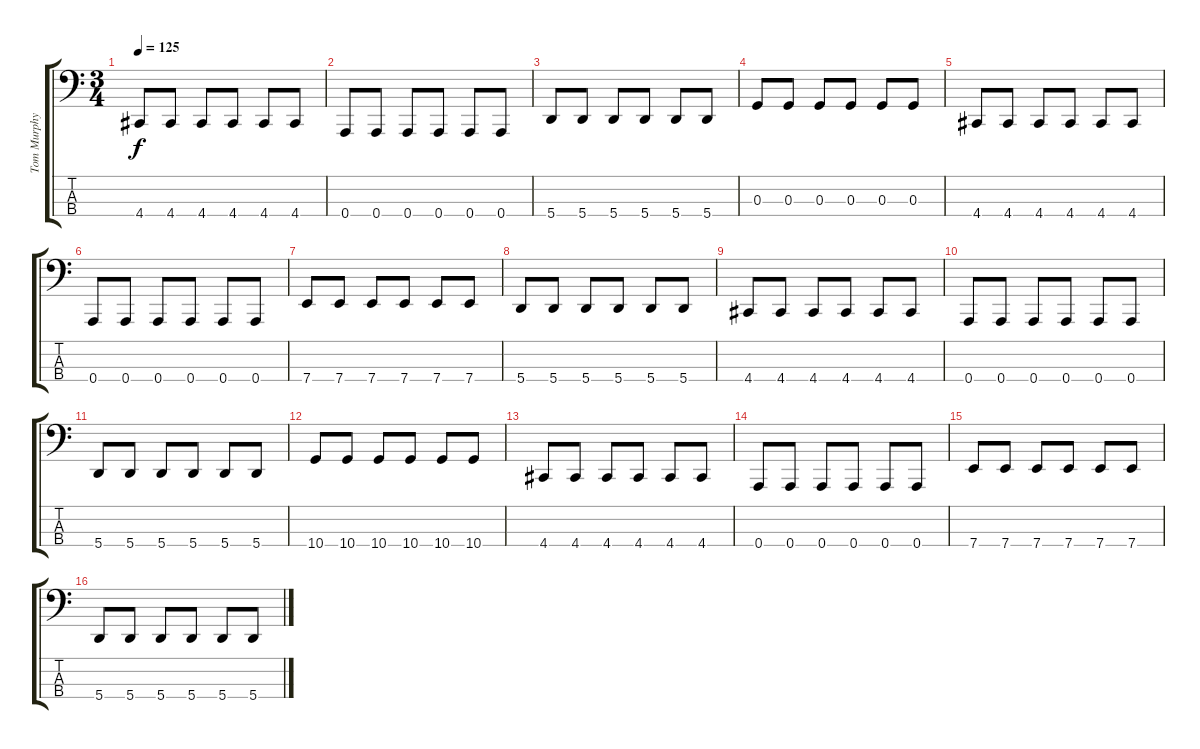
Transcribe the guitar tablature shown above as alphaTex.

\track ("Tom Murphy" "Tom Murphy") {instrument electricbassfinger}
\staff {score tabs}
\tuning (F2 C2 G1 A0) {hide}
\ts (3 4)
\tempo 125
\clef f4
\ks c
4.4.8{dy f} 4.4.8 4.4.8 4.4.8 4.4.8 4.4.8 |
0.4.8 0.4.8 0.4.8 0.4.8 0.4.8 0.4.8 |
5.4.8 5.4.8 5.4.8 5.4.8 5.4.8 5.4.8 |
0.3.8 0.3.8 0.3.8 0.3.8 0.3.8 0.3.8 |
4.4.8 4.4.8 4.4.8 4.4.8 4.4.8 4.4.8 |
0.4.8 0.4.8 0.4.8 0.4.8 0.4.8 0.4.8 |
7.4.8 7.4.8 7.4.8 7.4.8 7.4.8 7.4.8 |
5.4.8 5.4.8 5.4.8 5.4.8 5.4.8 5.4.8 |
4.4.8 4.4.8 4.4.8 4.4.8 4.4.8 4.4.8 |
0.4.8 0.4.8 0.4.8 0.4.8 0.4.8 0.4.8 |
5.4.8 5.4.8 5.4.8 5.4.8 5.4.8 5.4.8 |
10.4.8 10.4.8 10.4.8 10.4.8 10.4.8 10.4.8 |
4.4.8 4.4.8 4.4.8 4.4.8 4.4.8 4.4.8 |
0.4.8 0.4.8 0.4.8 0.4.8 0.4.8 0.4.8 |
7.4.8 7.4.8 7.4.8 7.4.8 7.4.8 7.4.8 |
5.4.8 5.4.8 5.4.8 5.4.8 5.4.8 5.4.8
